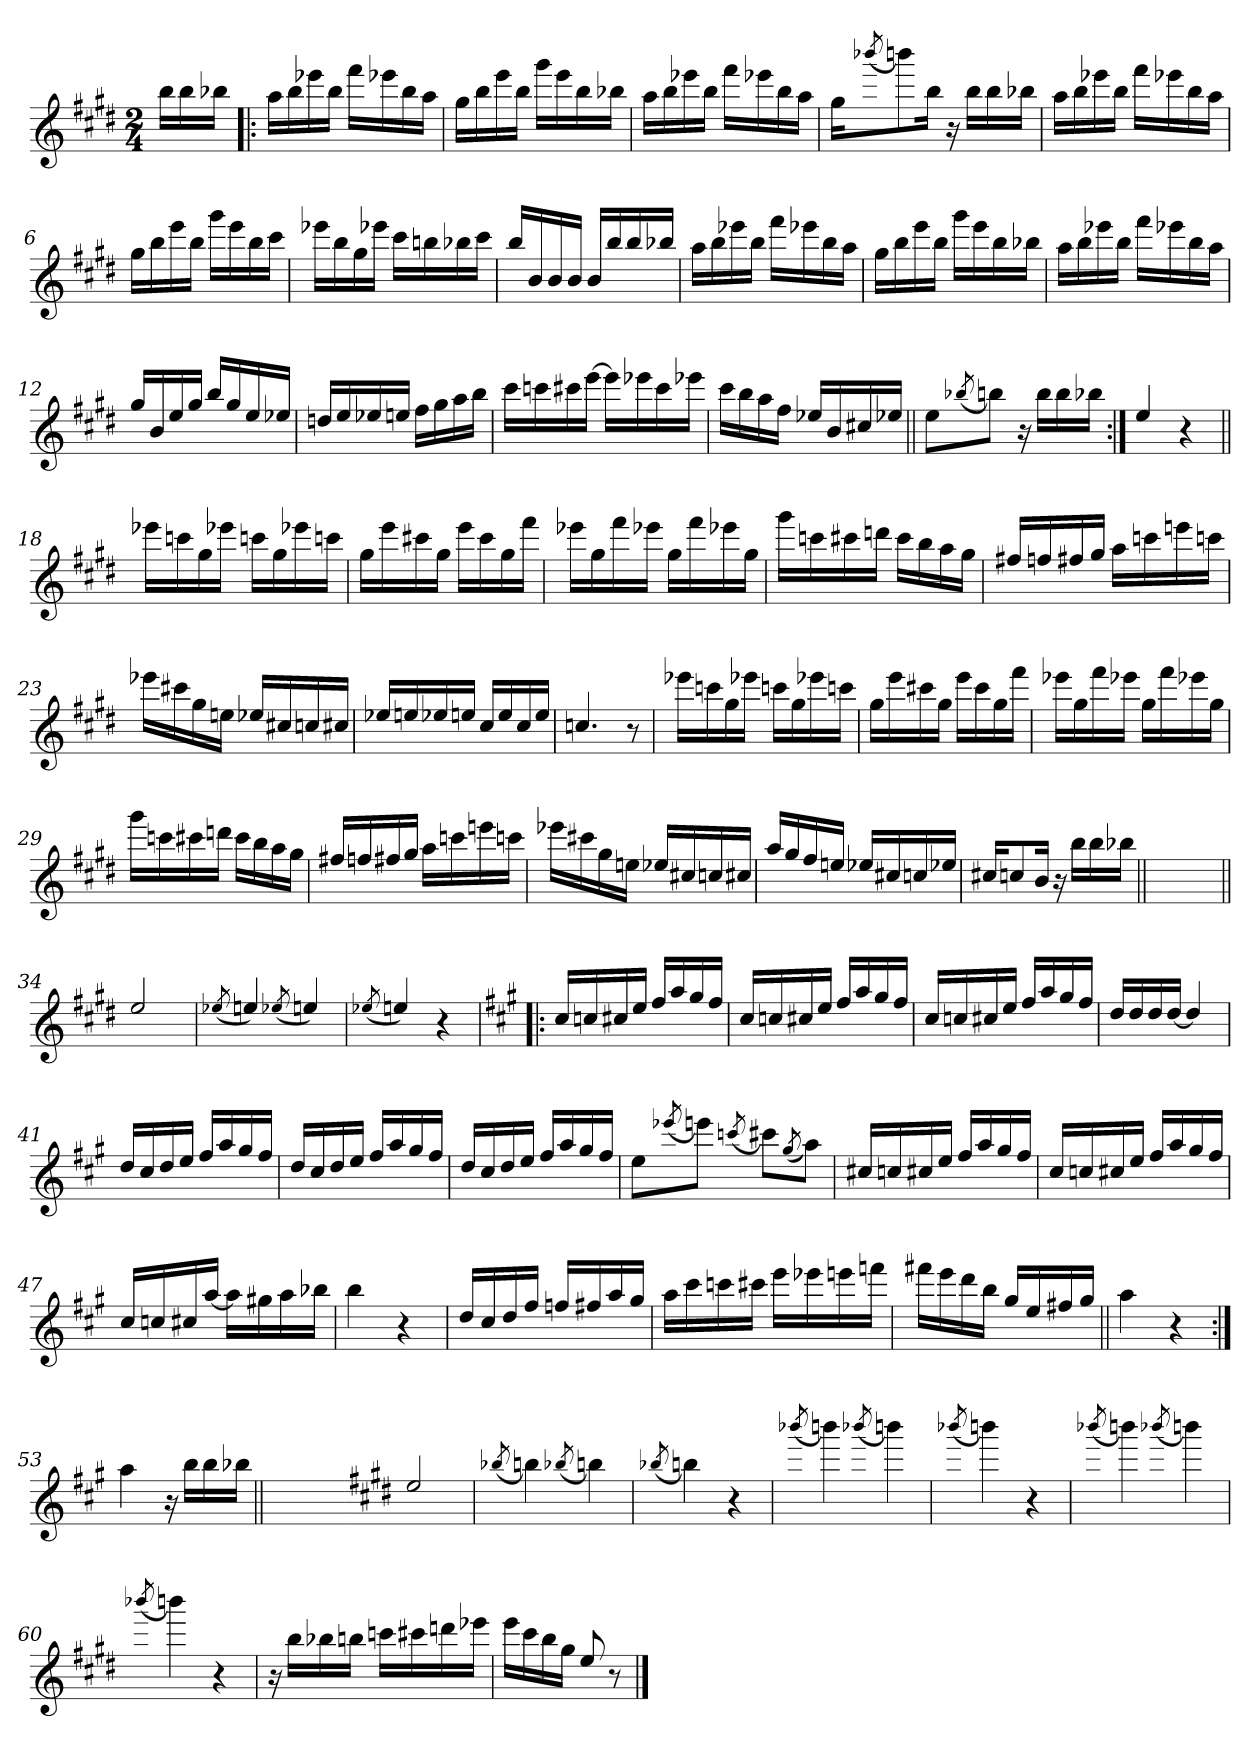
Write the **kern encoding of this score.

**kern
*part1
*staff1
*clefG2
*k[f#c#g#d#]
*E:
*M2/4
=
16bb\LL
16bb\
16bb-X\JJ
=1!|:
16aa\LL
16bb\
16eee-X\
16bb\JJ
16fff#\LL
16eee-X\
16bb\
16aa\JJ
=2
16gg#\LL
16bb\
16eee\
16bb\JJ
16ggg#\LL
16eee\
16bb\
16bb-X\JJ
=3
16aa\LL
16bb\
16eee-X\
16bb\JJ
16fff#\LL
16eee-X\
16bb\
16aa\JJ
=4
16gg#\KL
(<8qbbb-X/
8bbbn\)
16bb\Jk
16r
16bb\LL
16bb\
16bb-X\JJ
!!LO:LB:g=z
=5
16aa\LL
16bb\
16eee-X\
16bb\JJ
16fff#\LL
16eee-X\
16bb\
16aa\JJ
=6
16gg#\LL
16bb\
16eee\
16bb\JJ
16ggg#\LL
16eee\
16bb\
16ccc#\JJ
=7
16eee-X\LL
16bb\
16gg#\
16eee-X\JJ
16ccc#\LL
16bbn\
16bb-X\
16ccc#\JJ
=8
16bb/LL
16b/
16b/
16b/JJ
16b/LL
16bb/
16bb/
16bb-X/JJ
!!LO:LB:g=z
=9
16aa\LL
16bb\
16eee-X\
16bb\JJ
16fff#\LL
16eee-X\
16bb\
16aa\JJ
=10
16gg#\LL
16bb\
16eee\
16bb\JJ
16ggg#\LL
16eee\
16bb\
16bb-X\JJ
=11
16aa\LL
16bb\
16eee-X\
16bb\JJ
16fff#\LL
16eee-X\
16bb\
16aa\JJ
=12
16gg#/LL
16b/
16ee/
16gg#/JJ
16bb/LL
16gg#/
16ee/
16ee-X/JJ
!!LO:LB:g=z
=13
16ddn/LL
16ee/
16ee-X/
16een/JJ
16ff#\LL
16gg#\
16aa\
16bb\JJ
=14
16ccc#\LL
16cccn\
16ccc#X\
[16eee\JJ
16eee\LL]
16eee-X\
16ccc#\
16eee-X\JJ
=15
16ccc#\LL
16bb\
16aa\
16ff#\JJ
16ee-X/LL
16b/
16cc#X/
16ee-X/JJ
=16||
8ee\L
(<8qbb-X/
8bbn\J)
16r
16bb\LL
16bb\
16bb-X\JJ
=17:|!
4ee/
4r
!!LO:LB:g=z
=18||
16eee-X\LL
16cccn\
16gg#\
16eee-X\JJ
16cccn\LL
16gg#\
16eee-X\
16cccn\JJ
=19
16gg#\LL
16eee\
16ccc#X\
16gg#\JJ
16eee\LL
16ccc#\
16gg#\
16fff#\JJ
=20
16eee-X\LL
16gg#\
16fff#\
16eee-X\JJ
16gg#\LL
16fff#\
16eee-X\
16gg#\JJ
=21
16ggg#\LL
16cccn\
16ccc#X\
16dddn\JJ
16ccc#\LL
16bb\
16aa\
16gg#\JJ
!!LO:LB:g=z
=22
16ff#X/LL
16ffn/
16ff#X/
16gg#/JJ
16aa\LL
16cccn\
16eeen\
16cccn\JJ
=23
16eee-X\LL
16ccc#X\
16gg#\
16een\JJ
16ee-X/LL
16cc#X/
16ccn/
16cc#X/JJ
=24
16ee-X/LL
16een/
16ee-X/
16een/JJ
16cc#/LL
16ee/
16cc#/
16ee/JJ
=25
4.ccn/
8r
=26
16eee-X\LL
16cccn\
16gg#\
16eee-X\JJ
16cccn\LL
16gg#\
16eee-X\
16cccn\JJ
!!LO:LB:g=z
=27
16gg#\LL
16eee\
16ccc#X\
16gg#\JJ
16eee\LL
16ccc#\
16gg#\
16fff#\JJ
=28
16eee-X\LL
16gg#\
16fff#\
16eee-X\JJ
16gg#\LL
16fff#\
16eee-X\
16gg#\JJ
=29
16ggg#\LL
16cccn\
16ccc#X\
16dddn\JJ
16ccc#\LL
16bb\
16aa\
16gg#\JJ
=30
16ff#X/LL
16ffn/
16ff#X/
16gg#/JJ
16aa\LL
16cccn\
16eeen\
16cccn\JJ
!!LO:LB:g=z
=31
16eee-X\LL
16ccc#X\
16gg#\
16een\JJ
16ee-X/LL
16cc#X/
16ccn/
16cc#X/JJ
=32
16aa/LL
16gg#/
16ff#/
16een/JJ
16ee-X/LL
16cc#X/
16ccn/
16ee-X/JJ
=33
16cc#X/KL
8ccn/
16b/Jk
16r
16bb\LL
16bb\
16bb-X\JJ
=33X331||
2ryy
!!LO:LB:g=z
=34||
2ee/
=35
(<8qee-X/
4een/)
(<8qee-X/
4een/)
=36
(<8qee-X/
4een/)
4r
=37!|:
*k[f#c#g#]
*A:
16cc#/LL
16ccn/
16cc#X/
16ee/JJ
16ff#/LL
16aa/
16gg#/
16ff#/JJ
=38
16cc#/LL
16ccn/
16cc#X/
16ee/JJ
16ff#/LL
16aa/
16gg#/
16ff#/JJ
!!LO:LB:g=z
=39
16cc#/LL
16ccn/
16cc#X/
16ee/JJ
16ff#/LL
16aa/
16gg#/
16ff#/JJ
=40
16dd/LL
16dd/
16dd/
[16dd/JJ
4dd/]
=41
16dd/LL
16cc#/
16dd/
16ee/JJ
16ff#/LL
16aa/
16gg#/
16ff#/JJ
=42
16dd/LL
16cc#/
16dd/
16ee/JJ
16ff#/LL
16aa/
16gg#/
16ff#/JJ
!!LO:PB:g=z
=43
16dd/LL
16cc#/
16dd/
16ee/JJ
16ff#/LL
16aa/
16gg#/
16ff#/JJ
=44
8ee\L
(<8qeee-X/
8eeen\J)
(<8qcccn/
8ccc#X\L)
(<8qgg#/
8aa\J)
=45
16cc#X/LL
16ccn/
16cc#X/
16ee/JJ
16ff#/LL
16aa/
16gg#/
16ff#/JJ
=46
16cc#/LL
16ccn/
16cc#X/
16ee/JJ
16ff#/LL
16aa/
16gg#/
16ff#/JJ
!!LO:LB:g=z
=47
16cc#/LL
16ccn/
16cc#X/
[16aa/JJ
16aa\LL]
16gg#X\
16aa\
16bb-X\JJ
=48
4bb\
4r
=49
16dd/LL
16cc#/
16dd/
16ff#/JJ
16ffn/LL
16ff#X/
16aa/
16gg#/JJ
=50
16aa\LL
16ccc#\
16cccn\
16ccc#X\JJ
16eee\LL
16eee-X\
16eeen\
16fffn\JJ
!!LO:LB:g=z
=51
16fff#X\LL
16eee\
16ddd\
16bb\JJ
16gg#/LL
16ee/
16ff#X/
16gg#/JJ
=52||
4aa\
4r
=53:|!
4aa\
16r
16bb\LL
16bb\
16bb-X\JJ
=53X532||
2ryy
!!LO:LB:g=z
=54-
*k[f#c#g#d#]
*E:
2ee/
=55
(<8qbb-X/
4bbn\)
(<8qbb-X/
4bbn\)
=56
(<8qbb-X/
4bbn\)
4r
=57
(<8qbbb-X/
4bbbn\)
(<8qbbb-X/
4bbbn\)
=58
(<8qbbb-X/
4bbbn\)
4r
=59
(<8qbbb-X/
4bbbn\)
(<8qbbb-X/
4bbbn\)
!!LO:LB:g=z
=60
(<8qbbb-X/
4bbbn\)
4r
=61
16r
16bb\LL
16bb-X\
16bbn\JJ
16cccn\LL
16ccc#X\
16dddn\
16eee-X\JJ
=62
16eee\LL
16ccc#\
16bb\
16gg#\JJ
8ee/
8r
==
*-
